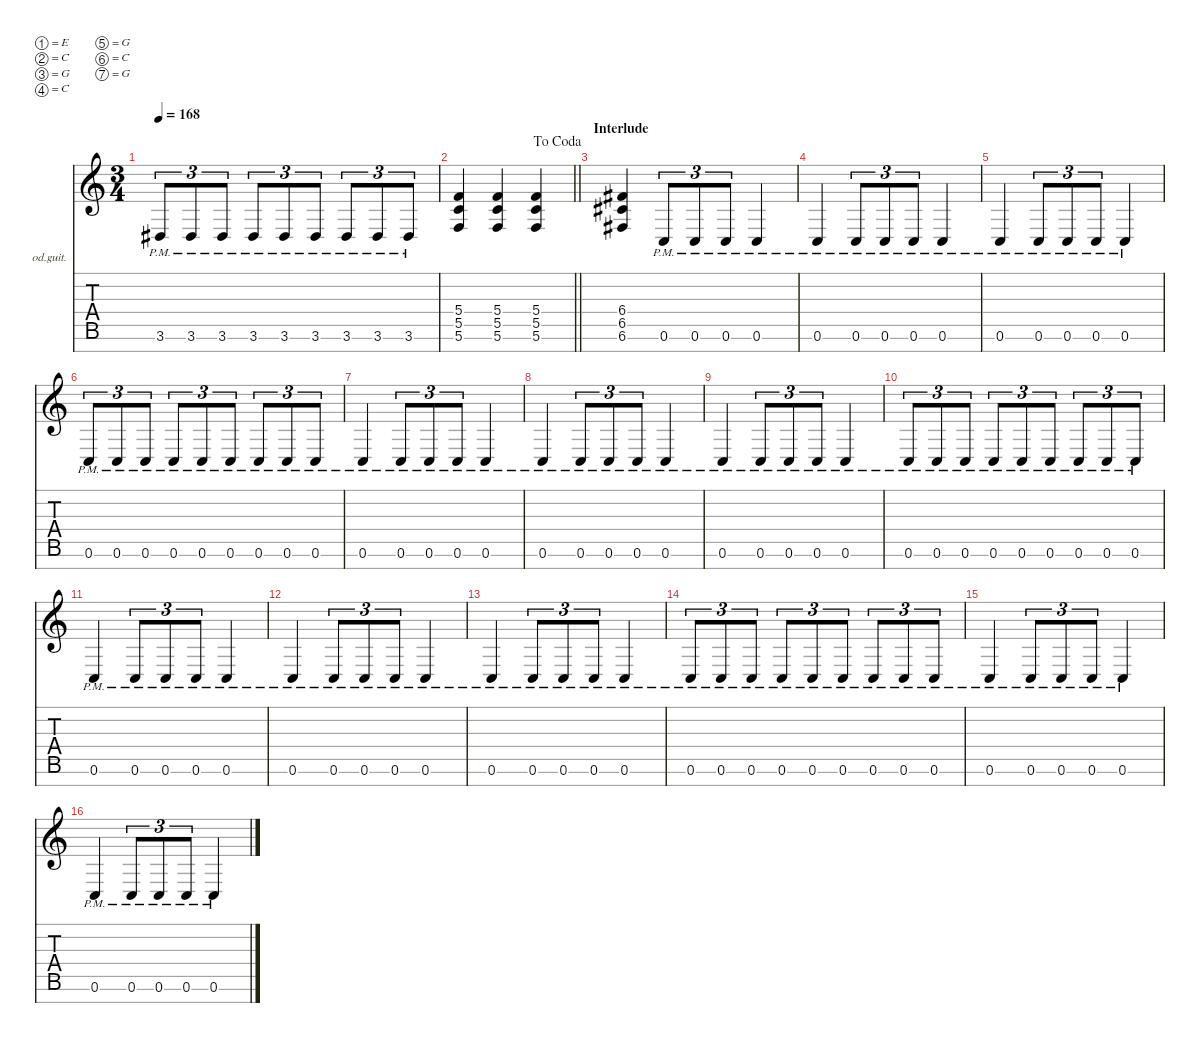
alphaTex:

\defaultSystemsLayout 4
\hideDynamics
\bracketExtendMode nobrackets
\firstSystemTrackNameOrientation horizontal
\otherSystemsTrackNameOrientation horizontal
\track ("Dev" "od.guit.") {instrument overdrivenguitar}
\staff {score tabs}
\tuning (E4 C4 G3 C3 G2 C2 G1)
\ts (3 4)
\tempo 168
\clef g2
\ks c
3.6{pm acc #}.8{tu (3 2) dy f beam Up} 3.6{pm acc #}.8{tu (3 2) beam Up} 3.6{pm acc #}.8{tu (3 2) beam Up} 3.6{pm acc #}.8{tu (3 2) beam Up} 3.6{pm acc #}.8{tu (3 2) beam Up} 3.6{pm acc #}.8{tu (3 2) beam Up} 3.6{pm acc #}.8{tu (3 2) beam Up} 3.6{pm acc #}.8{tu (3 2) beam Up} 3.6{pm acc #}.8{tu (3 2) beam Up} |
\jump dacoda
\barLineRight lightlight
(5.4 5.5 5.6).4{beam Up} (5.4 5.5 5.6).4{beam Up} (5.4 5.5 5.6).4{beam Up} |
\section ("" "Interlude")
(6.4{acc #} 6.5{acc #} 6.6{acc #}).4{beam Up} 0.6{pm}.8{tu (3 2) beam Up} 0.6{pm}.8{tu (3 2) beam Up} 0.6{pm}.8{tu (3 2) beam Up} 0.6{pm}.4{beam Up} |
0.6{pm}.4{beam Up} 0.6{pm}.8{tu (3 2) beam Up} 0.6{pm}.8{tu (3 2) beam Up} 0.6{pm}.8{tu (3 2) beam Up} 0.6{pm}.4{beam Up} |
0.6{pm}.4{beam Up} 0.6{pm}.8{tu (3 2) beam Up} 0.6{pm}.8{tu (3 2) beam Up} 0.6{pm}.8{tu (3 2) beam Up} 0.6{pm}.4{beam Up} |
0.6{pm}.8{tu (3 2) beam Up} 0.6{pm}.8{tu (3 2) beam Up} 0.6{pm}.8{tu (3 2) beam Up} 0.6{pm}.8{tu (3 2) beam Up} 0.6{pm}.8{tu (3 2) beam Up} 0.6{pm}.8{tu (3 2) beam Up} 0.6{pm}.8{tu (3 2) beam Up} 0.6{pm}.8{tu (3 2) beam Up} 0.6{pm}.8{tu (3 2) beam Up} |
0.6{pm}.4{beam Up} 0.6{pm}.8{tu (3 2) beam Up} 0.6{pm}.8{tu (3 2) beam Up} 0.6{pm}.8{tu (3 2) beam Up} 0.6{pm}.4{beam Up} |
0.6{pm}.4{beam Up} 0.6{pm}.8{tu (3 2) beam Up} 0.6{pm}.8{tu (3 2) beam Up} 0.6{pm}.8{tu (3 2) beam Up} 0.6{pm}.4{beam Up} |
0.6{pm}.4{beam Up} 0.6{pm}.8{tu (3 2) beam Up} 0.6{pm}.8{tu (3 2) beam Up} 0.6{pm}.8{tu (3 2) beam Up} 0.6{pm}.4{beam Up} |
0.6{pm}.8{tu (3 2) beam Up} 0.6{pm}.8{tu (3 2) beam Up} 0.6{pm}.8{tu (3 2) beam Up} 0.6{pm}.8{tu (3 2) beam Up} 0.6{pm}.8{tu (3 2) beam Up} 0.6{pm}.8{tu (3 2) beam Up} 0.6{pm}.8{tu (3 2) beam Up} 0.6{pm}.8{tu (3 2) beam Up} 0.6{pm}.8{tu (3 2) beam Up} |
0.6{pm}.4{beam Up} 0.6{pm}.8{tu (3 2) beam Up} 0.6{pm}.8{tu (3 2) beam Up} 0.6{pm}.8{tu (3 2) beam Up} 0.6{pm}.4{beam Up} |
0.6{pm}.4{beam Up} 0.6{pm}.8{tu (3 2) beam Up} 0.6{pm}.8{tu (3 2) beam Up} 0.6{pm}.8{tu (3 2) beam Up} 0.6{pm}.4{beam Up} |
0.6{pm}.4{beam Up} 0.6{pm}.8{tu (3 2) beam Up} 0.6{pm}.8{tu (3 2) beam Up} 0.6{pm}.8{tu (3 2) beam Up} 0.6{pm}.4{beam Up} |
0.6{pm}.8{tu (3 2) beam Up} 0.6{pm}.8{tu (3 2) beam Up} 0.6{pm}.8{tu (3 2) beam Up} 0.6{pm}.8{tu (3 2) beam Up} 0.6{pm}.8{tu (3 2) beam Up} 0.6{pm}.8{tu (3 2) beam Up} 0.6{pm}.8{tu (3 2) beam Up} 0.6{pm}.8{tu (3 2) beam Up} 0.6{pm}.8{tu (3 2) beam Up} |
0.6{pm}.4{beam Up} 0.6{pm}.8{tu (3 2) beam Up} 0.6{pm}.8{tu (3 2) beam Up} 0.6{pm}.8{tu (3 2) beam Up} 0.6{pm}.4{beam Up} |
0.6{pm}.4{beam Up} 0.6{pm}.8{tu (3 2) beam Up} 0.6{pm}.8{tu (3 2) beam Up} 0.6{pm}.8{tu (3 2) beam Up} 0.6{pm}.4{beam Up}
